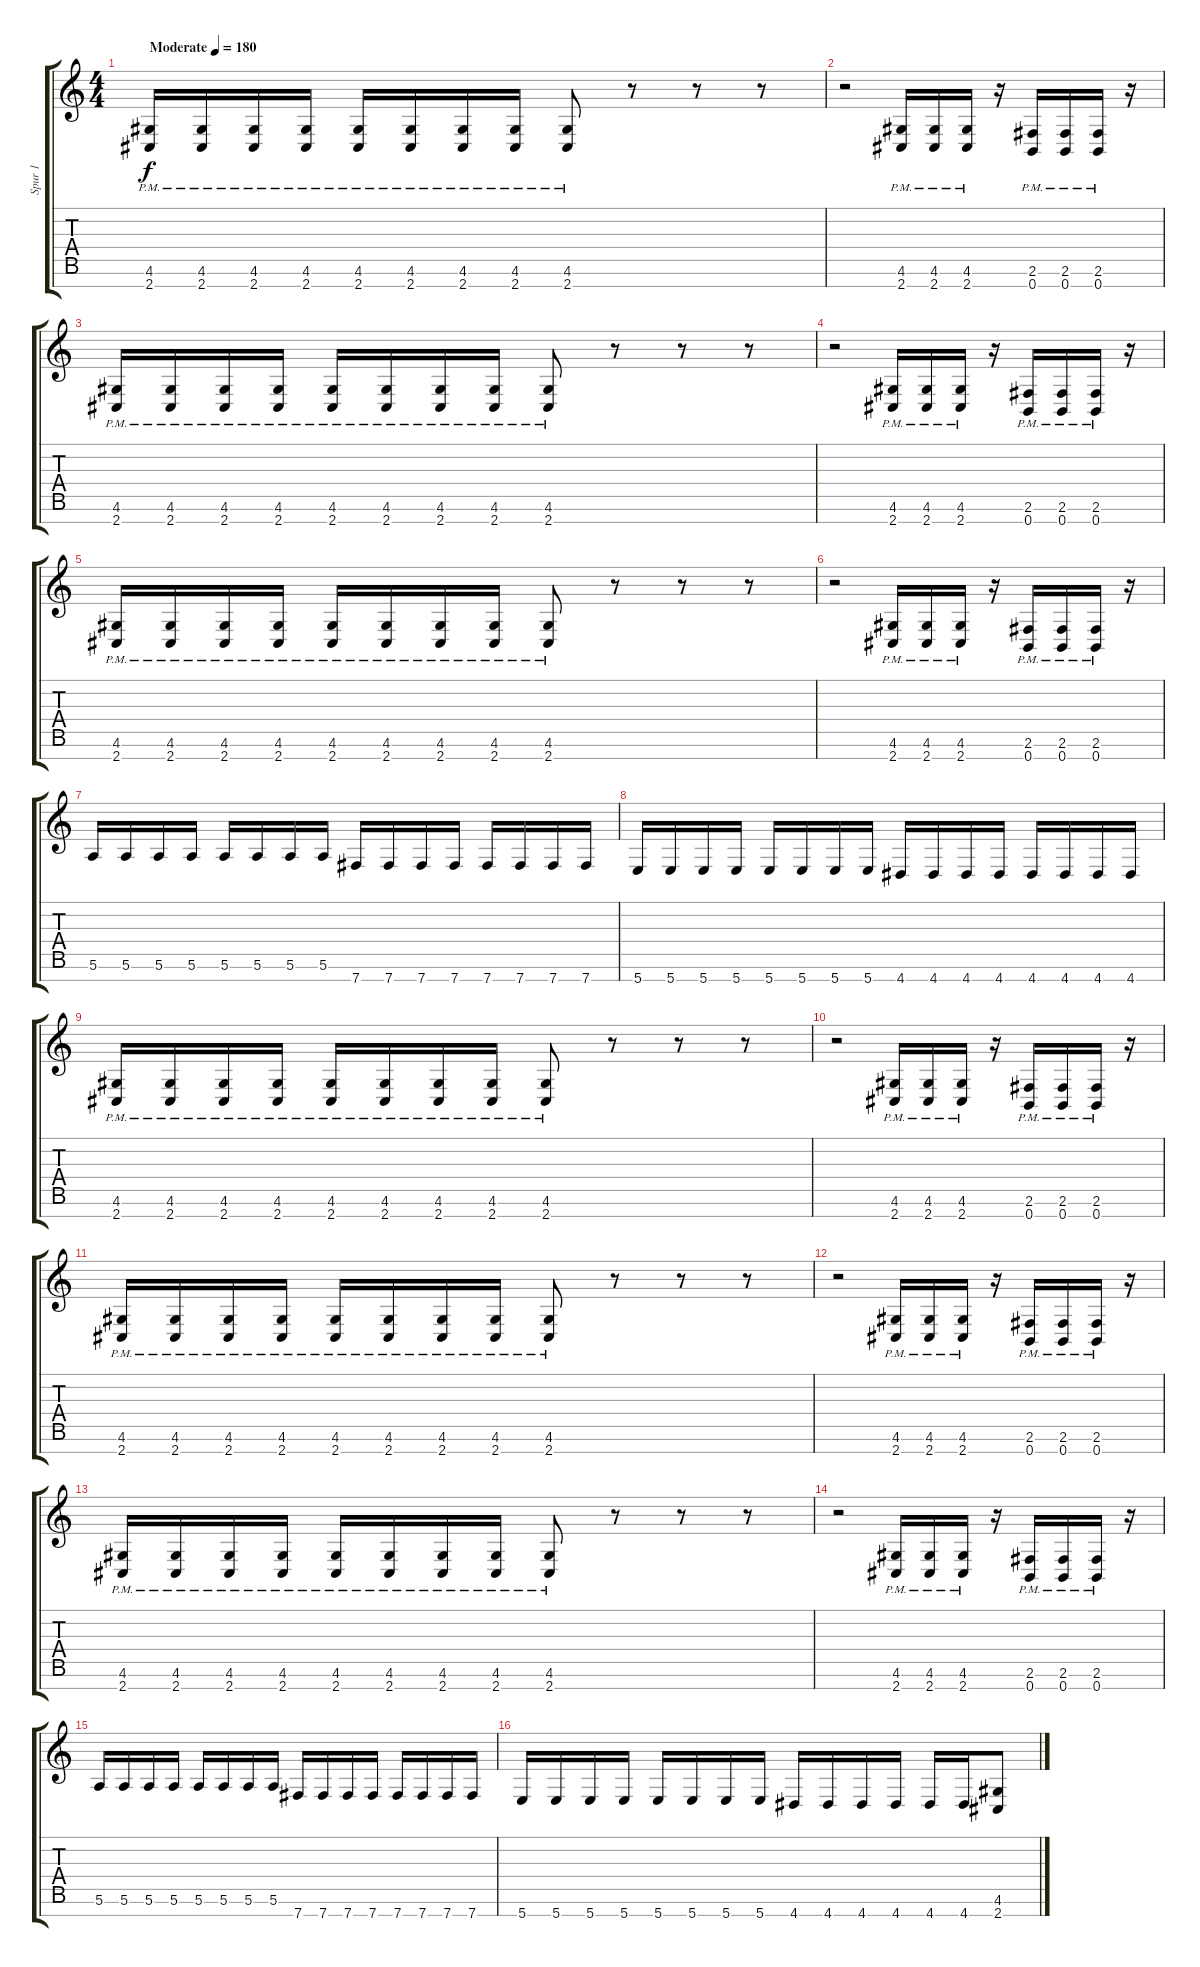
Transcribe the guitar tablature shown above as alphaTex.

\track ("Spur 1" "Spur 1") {instrument acousticguitarsteel}
\staff {score tabs}
\tuning (E4 B3 G3 D3 A2 E2 B1) {hide}
\ts (4 4)
\tempo (180 "Moderate")
\clef g2
\ks c
(4.6{pm} 2.7).16{dy f instrument acousticguitarsteel} (4.6{pm} 2.7).16 (4.6{pm} 2.7).16 (4.6{pm} 2.7).16 (4.6{pm} 2.7).16 (4.6{pm} 2.7).16 (4.6{pm} 2.7).16 (4.6{pm} 2.7).16 (4.6{pm} 2.7).8 r.8 r.8 r.8 |
r.2 (4.6{pm} 2.7{pm}).16 (4.6{pm} 2.7{pm}).16 (4.6{pm} 2.7{pm}).16 r.16 (2.6{pm} 0.7{pm}).16 (2.6{pm} 0.7{pm}).16 (2.6{pm} 0.7{pm}).16 r.16 |
(4.6{pm} 2.7).16 (4.6{pm} 2.7).16 (4.6{pm} 2.7).16 (4.6{pm} 2.7).16 (4.6{pm} 2.7).16 (4.6{pm} 2.7).16 (4.6{pm} 2.7).16 (4.6{pm} 2.7).16 (4.6{pm} 2.7).8 r.8 r.8 r.8 |
r.2 (4.6{pm} 2.7{pm}).16 (4.6{pm} 2.7{pm}).16 (4.6{pm} 2.7{pm}).16 r.16 (2.6{pm} 0.7{pm}).16 (2.6{pm} 0.7{pm}).16 (2.6{pm} 0.7{pm}).16 r.16 |
(4.6{pm} 2.7).16 (4.6{pm} 2.7).16 (4.6{pm} 2.7).16 (4.6{pm} 2.7).16 (4.6{pm} 2.7).16 (4.6{pm} 2.7).16 (4.6{pm} 2.7).16 (4.6{pm} 2.7).16 (4.6{pm} 2.7).8 r.8 r.8 r.8 |
r.2 (4.6{pm} 2.7{pm}).16 (4.6{pm} 2.7{pm}).16 (4.6{pm} 2.7{pm}).16 r.16 (2.6{pm} 0.7{pm}).16 (2.6{pm} 0.7{pm}).16 (2.6{pm} 0.7{pm}).16 r.16 |
5.6.16 5.6.16 5.6.16 5.6.16 5.6.16 5.6.16 5.6.16 5.6.16 7.7.16 7.7.16 7.7.16 7.7.16 7.7.16 7.7.16 7.7.16 7.7.16 |
5.7.16 5.7.16 5.7.16 5.7.16 5.7.16 5.7.16 5.7.16 5.7.16 4.7.16 4.7.16 4.7.16 4.7.16 4.7.16 4.7.16 4.7.16 4.7.16 |
(4.6{pm} 2.7).16 (4.6{pm} 2.7).16 (4.6{pm} 2.7).16 (4.6{pm} 2.7).16 (4.6{pm} 2.7).16 (4.6{pm} 2.7).16 (4.6{pm} 2.7).16 (4.6{pm} 2.7).16 (4.6{pm} 2.7).8 r.8 r.8 r.8 |
r.2 (4.6{pm} 2.7{pm}).16 (4.6{pm} 2.7{pm}).16 (4.6{pm} 2.7{pm}).16 r.16 (2.6{pm} 0.7{pm}).16 (2.6{pm} 0.7{pm}).16 (2.6{pm} 0.7{pm}).16 r.16 |
(4.6{pm} 2.7).16 (4.6{pm} 2.7).16 (4.6{pm} 2.7).16 (4.6{pm} 2.7).16 (4.6{pm} 2.7).16 (4.6{pm} 2.7).16 (4.6{pm} 2.7).16 (4.6{pm} 2.7).16 (4.6{pm} 2.7).8 r.8 r.8 r.8 |
r.2 (4.6{pm} 2.7{pm}).16 (4.6{pm} 2.7{pm}).16 (4.6{pm} 2.7{pm}).16 r.16 (2.6{pm} 0.7{pm}).16 (2.6{pm} 0.7{pm}).16 (2.6{pm} 0.7{pm}).16 r.16 |
(4.6{pm} 2.7).16 (4.6{pm} 2.7).16 (4.6{pm} 2.7).16 (4.6{pm} 2.7).16 (4.6{pm} 2.7).16 (4.6{pm} 2.7).16 (4.6{pm} 2.7).16 (4.6{pm} 2.7).16 (4.6{pm} 2.7).8 r.8 r.8 r.8 |
r.2 (4.6{pm} 2.7{pm}).16 (4.6{pm} 2.7{pm}).16 (4.6{pm} 2.7{pm}).16 r.16 (2.6{pm} 0.7{pm}).16 (2.6{pm} 0.7{pm}).16 (2.6{pm} 0.7{pm}).16 r.16 |
5.6.16 5.6.16 5.6.16 5.6.16 5.6.16 5.6.16 5.6.16 5.6.16 7.7.16 7.7.16 7.7.16 7.7.16 7.7.16 7.7.16 7.7.16 7.7.16 |
5.7.16 5.7.16 5.7.16 5.7.16 5.7.16 5.7.16 5.7.16 5.7.16 4.7.16 4.7.16 4.7.16 4.7.16 4.7.16 4.7.16 (4.6 2.7).8
